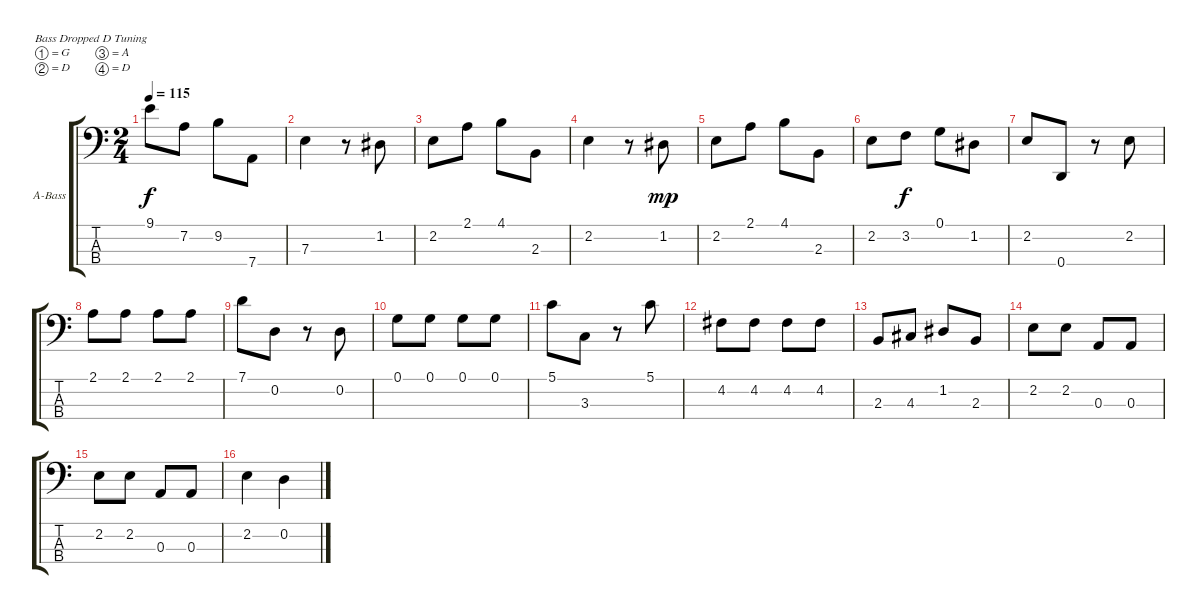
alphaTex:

\defaultSystemsLayout 4
\bracketExtendMode groupsimilarinstruments
\firstSystemTrackNameOrientation horizontal
\otherSystemsTrackNameOrientation horizontal
\track ("Bass" "A-Bass") {instrument acousticbass}
\staff {score tabs}
\tuning (G2 D2 A1 D1)
\ts (2 4)
\tempo 115
\clef f4
\ks c
9.1.8{dy f} 7.2.8 9.2.8 7.4.8 |
7.3.4 r.8 1.2.8 |
2.2.8 2.1.8 4.1.8 2.3.8 |
2.2.4 r.8 1.2.8{dy mp} |
2.2.8 2.1.8 4.1.8 2.3.8 |
2.2.8 3.2.8{dy f} 0.1.8 1.2.8 |
2.2.8 0.4.8 r.8 2.2.8 |
2.1.8 2.1.8 2.1.8 2.1.8 |
7.1.8 0.2.8 r.8 0.2.8 |
0.1.8 0.1.8 0.1.8 0.1.8 |
5.1.8 3.3.8 r.8 5.1.8 |
4.2.8 4.2.8 4.2.8 4.2.8 |
2.3.8 4.3.8 1.2.8 2.3.8 |
2.2.8 2.2.8 0.3.8 0.3.8 |
2.2.8 2.2.8 0.3.8 0.3.8 |
2.2.4 0.2.4
